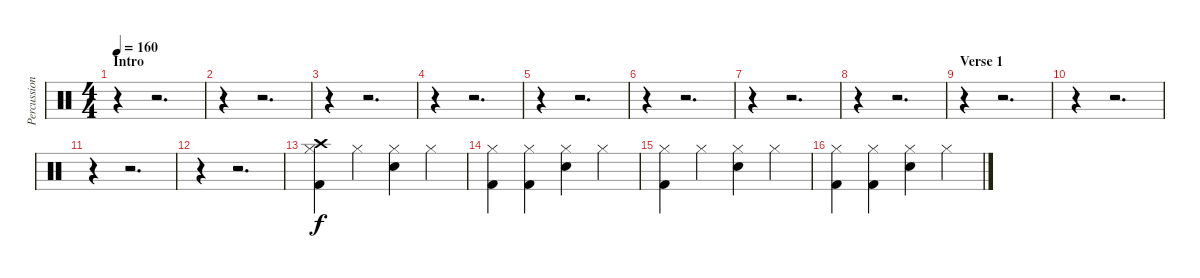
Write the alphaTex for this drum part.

\track ("Percussion" "Percussion") {instrument percussion}
\staff {score}
\articulation defaults
\ts (4 4)
\section ("" "Intro")
\tempo 160
\clef neutral
\ks c
r.4{dy f} r.2{d} |
r.4 r.2{d} |
r.4 r.2{d} |
r.4 r.2{d} |
r.4 r.2{d} |
r.4 r.2{d} |
r.4 r.2{d} |
r.4 r.2{d} |
\section ("" "Verse 1")
r.4 r.2{d} |
r.4 r.2{d} |
r.4 r.2{d} |
r.4 r.2{d} |
("Hi-Hat (closed)" "Crash high (hit)" "Kick (hit) 2").4 "Hi-Hat (closed)".4 ("Hi-Hat (closed)" "Snare (hit) 2").4 "Hi-Hat (closed)".4 |
("Hi-Hat (closed)" "Kick (hit) 2").4 ("Hi-Hat (closed)" "Kick (hit) 2").4 ("Hi-Hat (closed)" "Snare (hit) 2").4 "Hi-Hat (closed)".4 |
("Hi-Hat (closed)" "Kick (hit) 2").4 "Hi-Hat (closed)".4 ("Hi-Hat (closed)" "Snare (hit) 2").4 "Hi-Hat (closed)".4 |
("Hi-Hat (closed)" "Kick (hit) 2").4 ("Hi-Hat (closed)" "Kick (hit) 2").4 ("Hi-Hat (closed)" "Snare (hit) 2").4 "Hi-Hat (closed)".4
